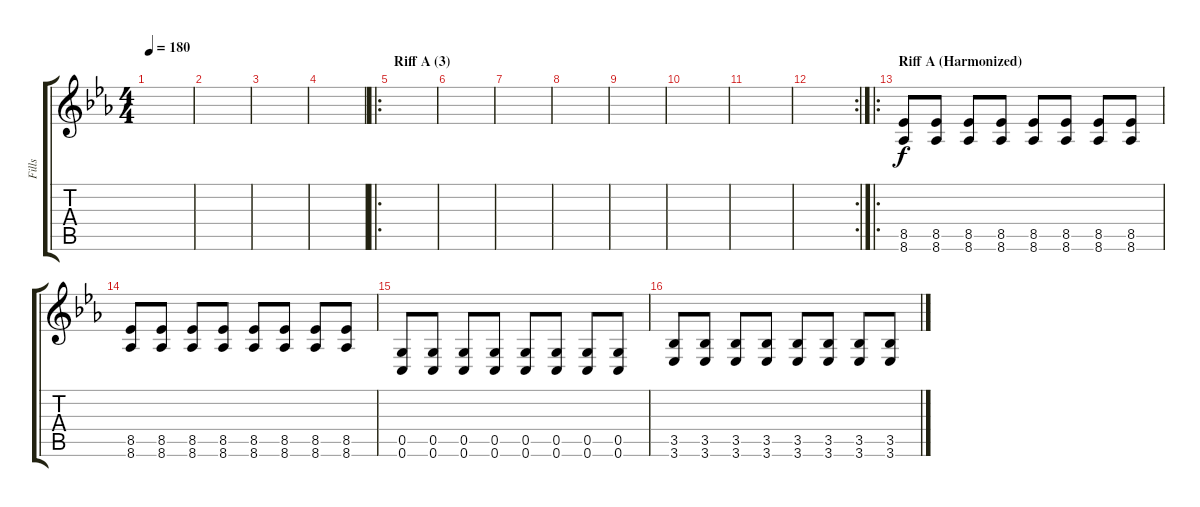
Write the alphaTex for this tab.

\track ("Fills" "Fills") {instrument distortionguitar}
\staff {score tabs}
\tuning (D4 A3 F3 C3 G2 C2) {hide}
\ts (4 4)
\tempo 180
\clef g2
\ks cminor
|
|
|
|
\ro
\section ("" "Riff A (3)")
|
|
|
|
|
|
|
\rc 2
|
\ro
\section ("" "Riff A (Harmonized)")
(8.5 8.6).8 (8.5 8.6).8 (8.5 8.6).8 (8.5 8.6).8 (8.5 8.6).8 (8.5 8.6).8 (8.5 8.6).8 (8.5 8.6).8 |
(8.5 8.6).8 (8.5 8.6).8 (8.5 8.6).8 (8.5 8.6).8 (8.5 8.6).8 (8.5 8.6).8 (8.5 8.6).8 (8.5 8.6).8 |
(0.5 0.6).8 (0.5 0.6).8 (0.5 0.6).8 (0.5 0.6).8 (0.5 0.6).8 (0.5 0.6).8 (0.5 0.6).8 (0.5 0.6).8 |
(3.5 3.6).8 (3.5 3.6).8 (3.5 3.6).8 (3.5 3.6).8 (3.5 3.6).8 (3.5 3.6).8 (3.5 3.6).8 (3.5 3.6).8
